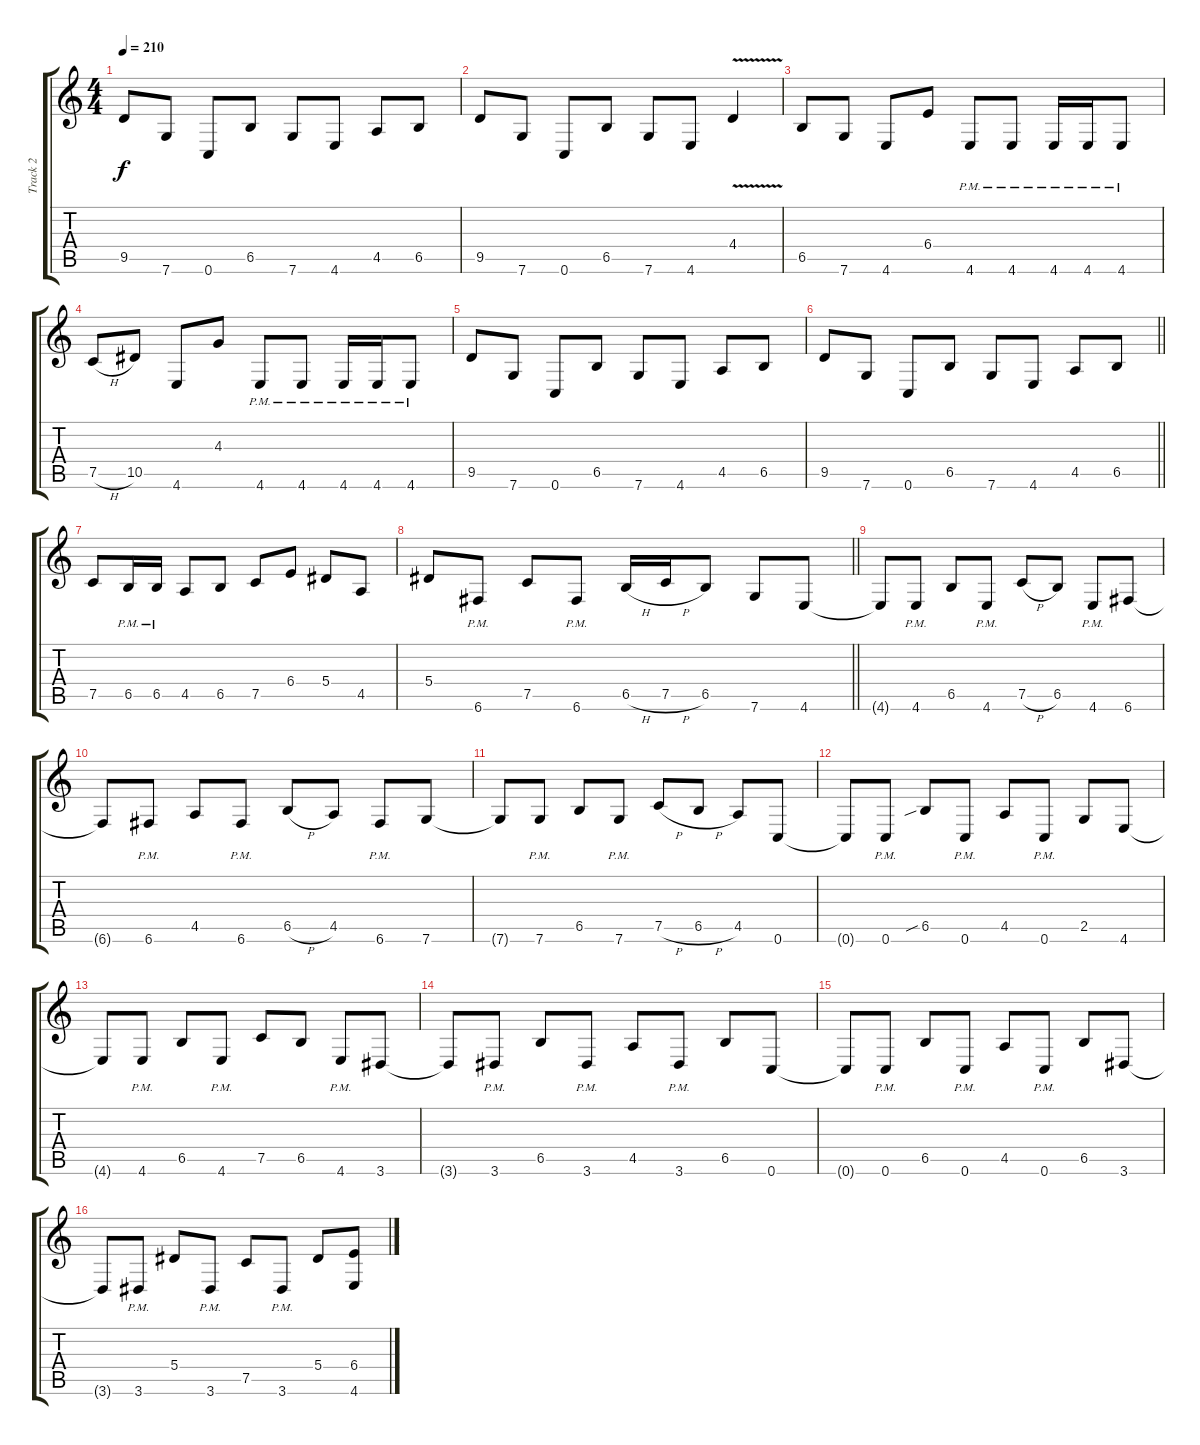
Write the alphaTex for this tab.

\track ("Track 2" "Track 2") {instrument distortionguitar}
\staff {score tabs}
\tuning (C4 G3 Eb3 Bb2 F2 C2) {hide}
\ts (4 4)
\tempo 210
\clef g2
\ks c
9.5.8{dy f} 7.6.8 0.6.8 6.5.8 7.6.8 4.6.8 4.5.8 6.5.8 |
9.5.8 7.6.8 0.6.8 6.5.8 7.6.8 4.6.8 4.4{v}.4 |
6.5.8 7.6.8 4.6.8 6.4.8 4.6{pm}.8 4.6{pm}.8 4.6{pm}.16 4.6{pm}.16 4.6{pm}.8 |
7.5{h}.8 10.5.8 4.6.8 4.3.8 4.6{pm}.8 4.6{pm}.8 4.6{pm}.16 4.6{pm}.16 4.6{pm}.8 |
9.5.8 7.6.8 0.6.8 6.5.8 7.6.8 4.6.8 4.5.8 6.5.8 |
\barLineRight lightlight
9.5.8 7.6.8 0.6.8 6.5.8 7.6.8 4.6.8 4.5.8 6.5.8 |
7.5.8 6.5{pm}.16 6.5{pm}.16 4.5.8 6.5.8 7.5.8 6.4.8 5.4.8 4.5.8 |
\barLineRight lightlight
5.4.8 6.6{pm}.8 7.5.8 6.6{pm}.8 6.5{h}.16 7.5{h}.16 6.5.8 7.6.8 4.6.8 |
4.6{t}.8 4.6{pm}.8 6.5.8 4.6{pm}.8 7.5{h}.8 6.5.8 4.6{pm}.8 6.6.8 |
6.6{t}.8 6.6{pm}.8 4.5.8 6.6{pm}.8 6.5{h}.8 4.5.8 6.6{pm}.8 7.6.8 |
7.6{t}.8 7.6{pm}.8 6.5.8 7.6{pm}.8 7.5{h}.8 6.5{h}.8 4.5.8 0.6.8 |
0.6{t}.8 0.6{pm}.8 6.5{sib}.8 0.6{pm}.8 4.5.8 0.6{pm}.8 2.5.8 4.6.8 |
4.6{t}.8 4.6{pm}.8 6.5.8 4.6{pm}.8 7.5.8 6.5.8 4.6{pm}.8 3.6.8 |
3.6{t}.8 3.6{pm}.8 6.5.8 3.6{pm}.8 4.5.8 3.6{pm}.8 6.5.8 0.6.8 |
0.6{t}.8 0.6{pm}.8 6.5.8 0.6{pm}.8 4.5.8 0.6{pm}.8 6.5.8 3.6.8 |
3.6{t}.8 3.6{pm}.8 5.4.8 3.6{pm}.8 7.5.8 3.6{pm}.8 5.4.8 (6.4 4.6).8
